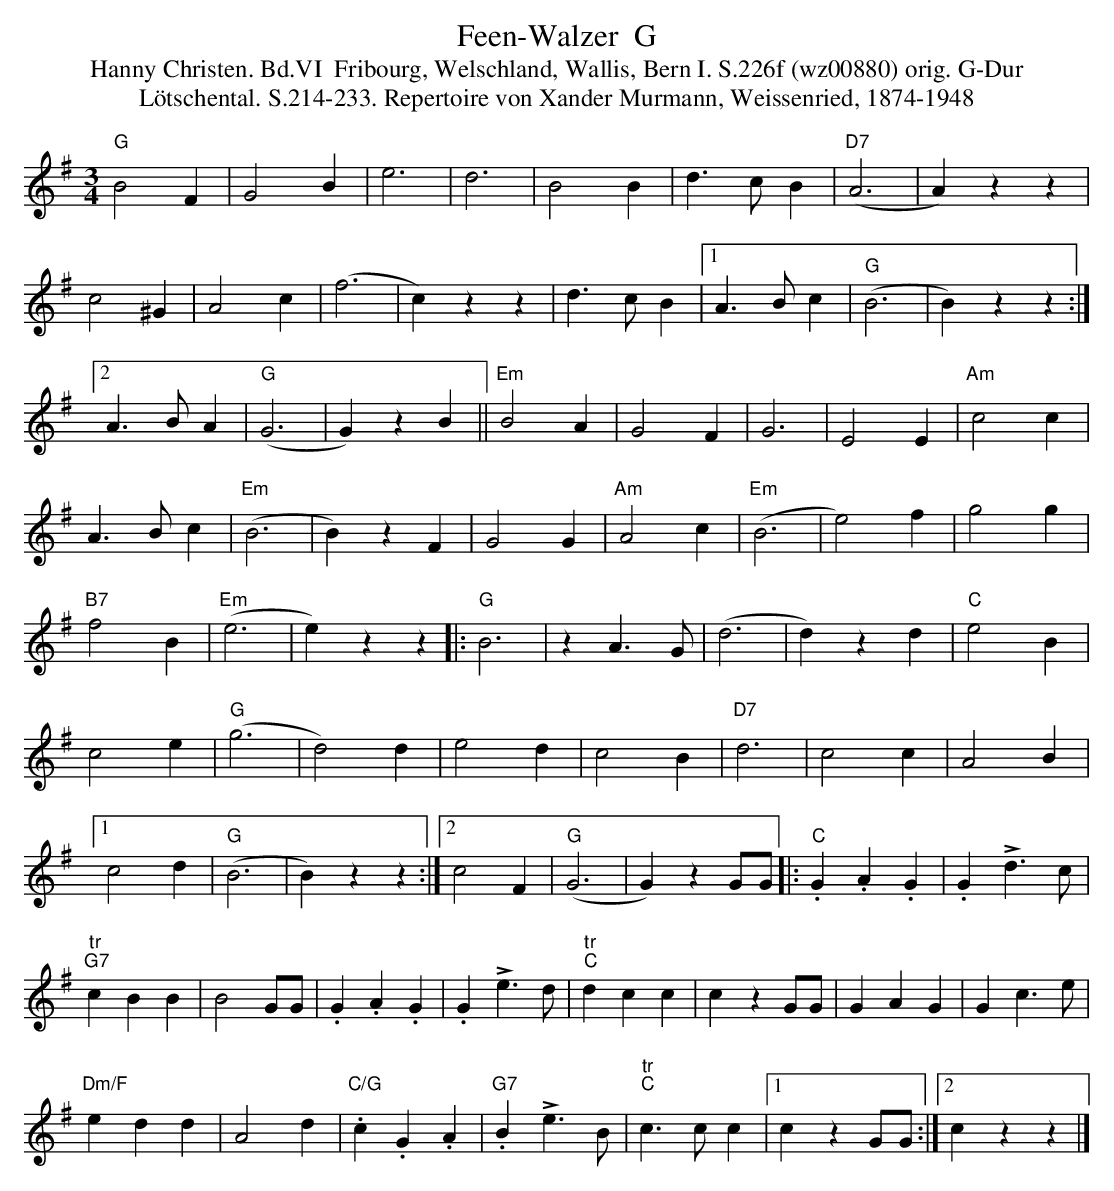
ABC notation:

X:1
T: Feen-Walzer  G
T:Hanny Christen. Bd.VI  Fribourg, Welschland, Wallis, Bern I. S.226f (wz00880) orig. G-Dur
T:L\"otschental. S.214-233. Repertoire von Xander Murmann, Weissenried, 1874-1948
M:3/4
L:1/4
K:G %%MIDI gchordon
"G"B2F | G2B | e3 | d3 | B2B | d>cB | ("D7"A3 | A)zz |
c2^G | A2c | (f3 | c)zz | d>cB |1 A>Bc | ("G"B3 | B)zz :|2
A>BA | ("G"G3 | G)zB || "Em"B2A | G2F | G3 | E2E | "Am"c2c |
A>Bc | ("Em"B3 | B)zF | G2G | "Am"A2c | ("Em"B3 | e2)f | g2g |
"B7"f2B | ("Em"e3 | e)zz |: "G"B3 | zA>G | (d3 | d)zd | "C"e2B |
c2e | ("G"g3 | d2)d | e2d | c2B | "D7"d3 | c2c | A2B |1
c2d | ("G"B3 | B) zz :|2 c2F | ("G"G3 | G)zG/G/ |: "C".G.A.G | .G!>!d>c |
"tr""G7"cBB | B2G/G/ | .G.A.G  | .G!>!e>d | "tr""C"dcc | czG/G/ | GAG | Gc>e |
"Dm/F"edd | A2d | "C/G".c.G.A | "G7".B!>!e>B | "tr""C"c>cc |1 czG/G/ :|2 czz |]
